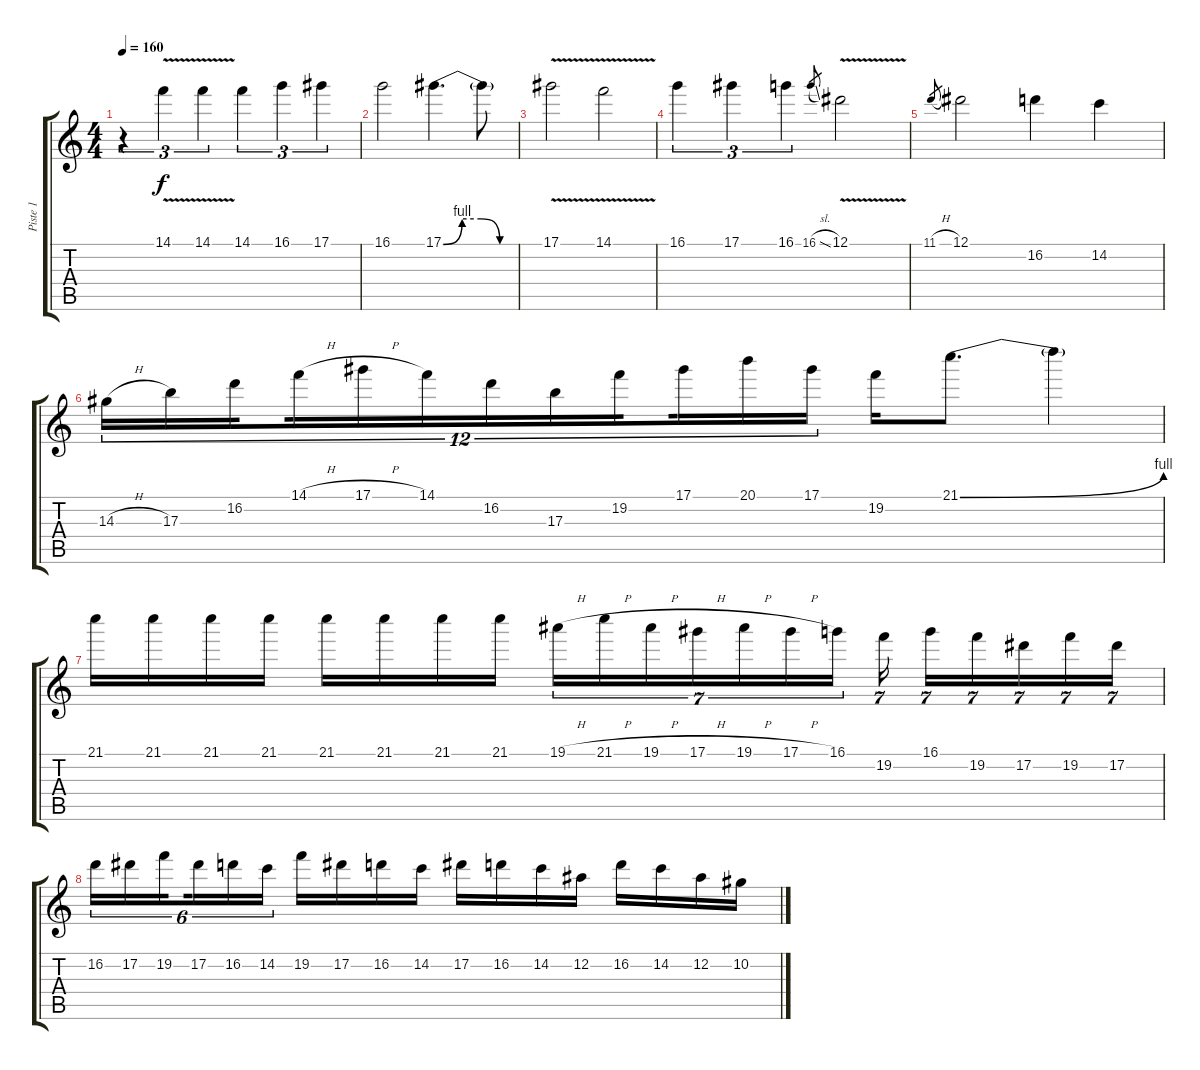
\track ("Piste 1" "Piste 1") {instrument distortionguitar}
\staff {score tabs}
\tuning (Eb4 Bb3 Gb3 Db3 Ab2 Eb2) {hide}
\ts (4 4)
\tempo 160
\clef g2
\ks c
r.4{tu (3 2) dy f} 14.1{v}.4{tu (3 2)} 14.1{v}.4{tu (3 2)} 14.1.4{tu (3 2)} 16.1.4{tu (3 2)} 17.1.4{tu (3 2)} |
16.1.2 17.1{be (custom 0 0 15 4 30 4 45 0 60 0)}.4{d} 17.1{t}.8 |
17.1{v}.2 14.1{v}.2 |
16.1.4{tu (3 2)} 17.1.4{tu (3 2)} 16.1.4{tu (3 2)} 16.1{sl}.8{gr} 12.1{v}.2 |
11.1{h}.8{gr} 12.1.2 16.2.4 14.2.4 |
14.3{h}.16{tu (12 8)} 17.3.16{tu (12 8)} 16.2.16{tu (12 8) beam splitsecondary} 14.1{h}.16{tu (12 8)} 17.1{h}.16{tu (12 8)} 14.1.16{tu (12 8)} 16.2.16{tu (12 8)} 17.3.16{tu (12 8)} 19.2.16{tu (12 8) beam splitsecondary} 17.1.16{tu (12 8)} 20.1.16{tu (12 8)} 17.1.16{tu (12 8)} 19.2.16 21.1{be (bend 0 0 60 4)}.8{d} 21.1{t}.4 |
21.1.16 21.1.16 21.1.16 21.1.16 21.1.16 21.1.16 21.1.16 21.1.16 19.1{h}.16{tu (7 4)} 21.1{h}.16{tu (7 4)} 19.1{h}.16{tu (7 4)} 17.1{h}.16{tu (7 4)} 19.1{h}.16{tu (7 4)} 17.1{h}.16{tu (7 4)} 16.1.16{tu (7 4)} 19.2.16{tu (7 4)} 16.1.16{tu (7 4)} 19.2.16{tu (7 4)} 17.2.16{tu (7 4)} 19.2.16{tu (7 4)} 17.2.16{tu (7 4)} |
16.2.16{tu (6 4)} 17.2.16{tu (6 4)} 19.2.16{tu (6 4) beam splitsecondary} 17.2.16{tu (6 4)} 16.2.16{tu (6 4)} 14.2.16{tu (6 4)} 19.2.16 17.2.16 16.2.16 14.2.16 17.2.16 16.2.16 14.2.16 12.2.16 16.2.16 14.2.16 12.2.16 10.2.16
